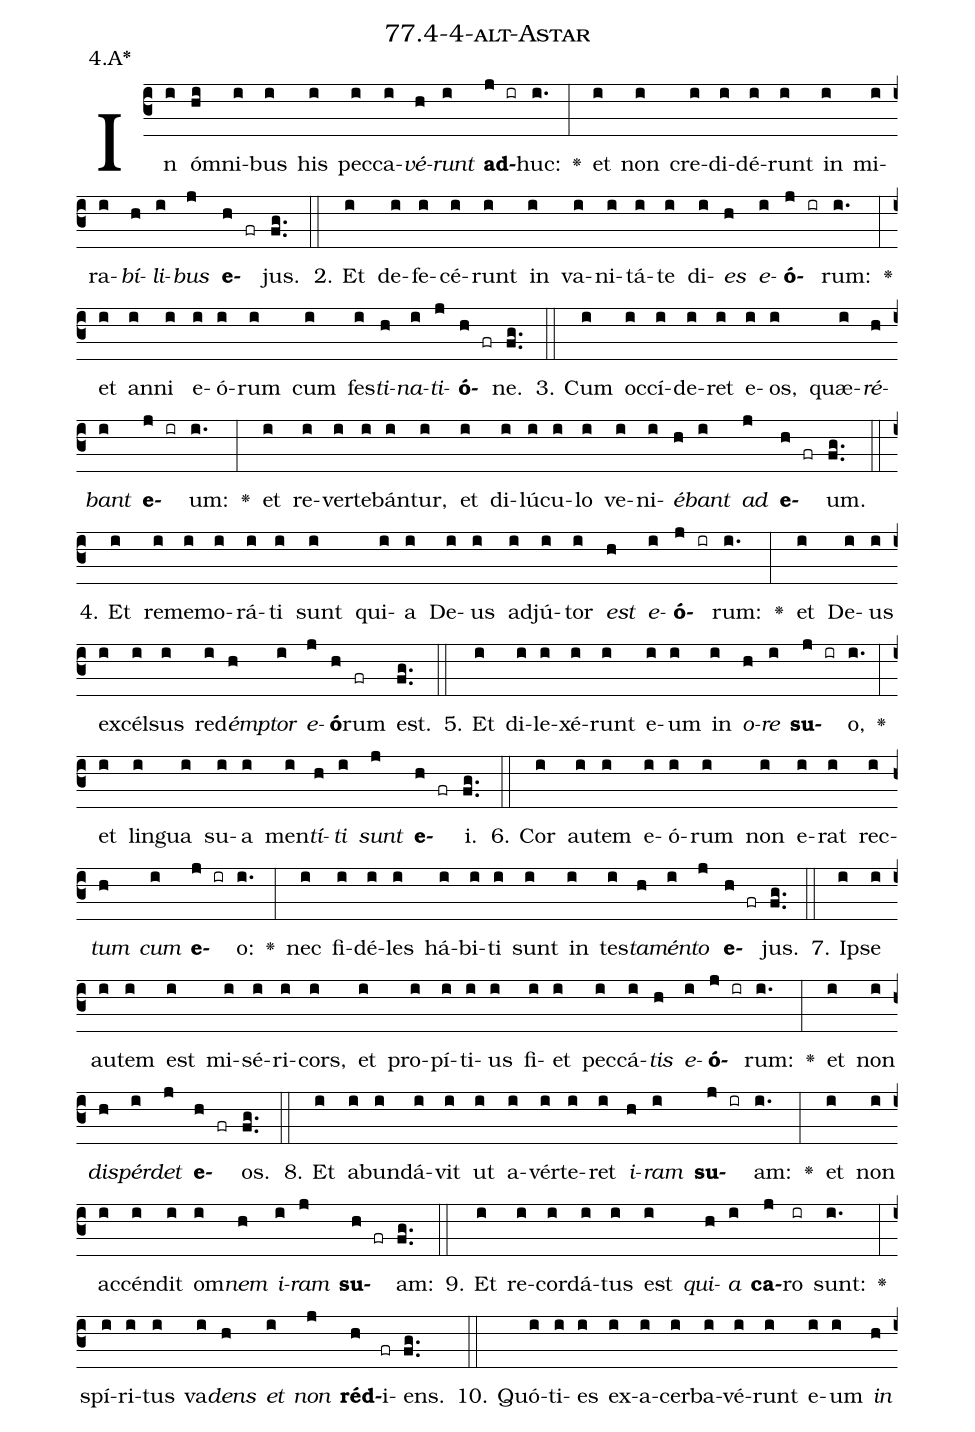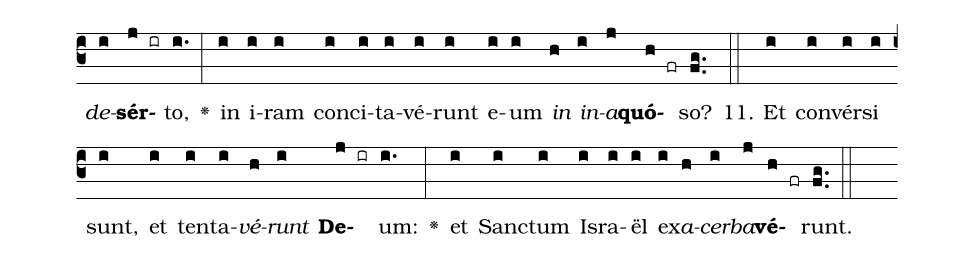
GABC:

name: 77.4-4-alt-Astar;
annotation: 4.A*;
%%
(c3)In(i) óm(hi)ni(i)bus(i) his(i) pec(i)ca(i)<i>vé</i>(h)<i>runt</i>(i) <b>ad</b>(j ir)huc:(i.) <v>\greheightstar</v>(:) et(i) non(i) cre(i)di(i)dé(i)runt(i) in(i) mi(i)ra(i)<i>bí</i>(h)<i>li</i>(i)<i>bus</i>(j) <b>e</b>(h fr)jus.(fg..) (::)
2. Et(i) de(i)fe(i)cé(i)runt(i) in(i) va(i)ni(i)tá(i)te(i) di(i)<i>es</i>(h) <i>e</i>(i)<b>ó</b>(j ir)rum:(i.) <v>\greheightstar</v>(:) et(i) an(i)ni(i) e(i)ó(i)rum(i) cum(i) fes(i)<i>ti</i>(h)<i>na</i>(i)<i>ti</i>(j)<b>ó</b>(h fr)ne.(fg..) (::)
3. Cum(i) oc(i)cí(i)de(i)ret(i) e(i)os,(i) quæ(i)<i>ré</i>(h)<i>bant</i>(i) <b>e</b>(j ir)um:(i.) <v>\greheightstar</v>(:) et(i) re(i)ver(i)te(i)bán(i)tur,(i) et(i) di(i)lú(i)cu(i)lo(i) ve(i)ni(i)<i>é</i>(h)<i>bant</i>(i) <i>ad</i>(j) <b>e</b>(h fr)um.(fg..) (::)
4. Et(i) re(i)me(i)mo(i)rá(i)ti(i) sunt(i) qui(i)a(i) De(i)us(i) ad(i)jú(i)tor(i) <i>est</i>(h) <i>e</i>(i)<b>ó</b>(j ir)rum:(i.) <v>\greheightstar</v>(:) et(i) De(i)us(i) ex(i)cél(i)sus(i) red(i)<i>émp</i>(h)<i>tor</i>(i) <i>e</i>(j)<b>ó</b>(h)rum(fr) est.(fg..) (::)
5. Et(i) di(i)le(i)xé(i)runt(i) e(i)um(i) in(i) <i>o</i>(h)<i>re</i>(i) <b>su</b>(j ir)o,(i.) <v>\greheightstar</v>(:) et(i) lin(i)gua(i) su(i)a(i) men(i)<i>tí</i>(h)<i>ti</i>(i) <i>sunt</i>(j) <b>e</b>(h fr)i.(fg..) (::)
6. Cor(i) au(i)tem(i) e(i)ó(i)rum(i) non(i) e(i)rat(i) rec(i)<i>tum</i>(h) <i>cum</i>(i) <b>e</b>(j ir)o:(i.) <v>\greheightstar</v>(:) nec(i) fi(i)dé(i)les(i) há(i)bi(i)ti(i) sunt(i) in(i) tes(i)<i>ta</i>(h)<i>mén</i>(i)<i>to</i>(j) <b>e</b>(h fr)jus.(fg..) (::)
7. Ip(i)se(i) au(i)tem(i) est(i) mi(i)sé(i)ri(i)cors,(i) et(i) pro(i)pí(i)ti(i)us(i) fi(i)et(i) pec(i)cá(i)<i>tis</i>(h) <i>e</i>(i)<b>ó</b>(j ir)rum:(i.) <v>\greheightstar</v>(:) et(i) non(i) <i>dis</i>(h)<i>pér</i>(i)<i>det</i>(j) <b>e</b>(h fr)os.(fg..) (::)
8. Et(i) ab(i)un(i)dá(i)vit(i) ut(i) a(i)vér(i)te(i)ret(i) <i>i</i>(h)<i>ram</i>(i) <b>su</b>(j ir)am:(i.) <v>\greheightstar</v>(:) et(i) non(i) ac(i)cén(i)dit(i) om(i)<i>nem</i>(h) <i>i</i>(i)<i>ram</i>(j) <b>su</b>(h fr)am:(fg..) (::)
9. Et(i) re(i)cor(i)dá(i)tus(i) est(i) <i>qui</i>(h)<i>a</i>(i) <b>ca</b>(j)ro(ir) sunt:(i.) <v>\greheightstar</v>(:) spí(i)ri(i)tus(i) va(i)<i>dens</i>(h) <i>et</i>(i) <i>non</i>(j) <b>réd</b>(h)i(fr)ens.(fg..) (::)
10. Quó(i)ti(i)es(i) ex(i)a(i)cer(i)ba(i)vé(i)runt(i) e(i)um(i) <i>in</i>(h) <i>de</i>(i)<b>sér</b>(j ir)to,(i.) <v>\greheightstar</v>(:) in(i) i(i)ram(i) con(i)ci(i)ta(i)vé(i)runt(i) e(i)um(i) <i>in</i>(h) <i>in</i>(i)<i>a</i>(j)<b>quó</b>(h fr)so?(fg..) (::)
11. Et(i) con(i)vér(i)si(i) sunt,(i) et(i) ten(i)ta(i)<i>vé</i>(h)<i>runt</i>(i) <b>De</b>(j ir)um:(i.) <v>\greheightstar</v>(:) et(i) Sanc(i)tum(i) Is(i)ra(i)ël(i) ex(i)<i>a</i>(h)<i>cer</i>(i)<i>ba</i>(j)<b>vé</b>(h fr)runt.(fg..) (::)
